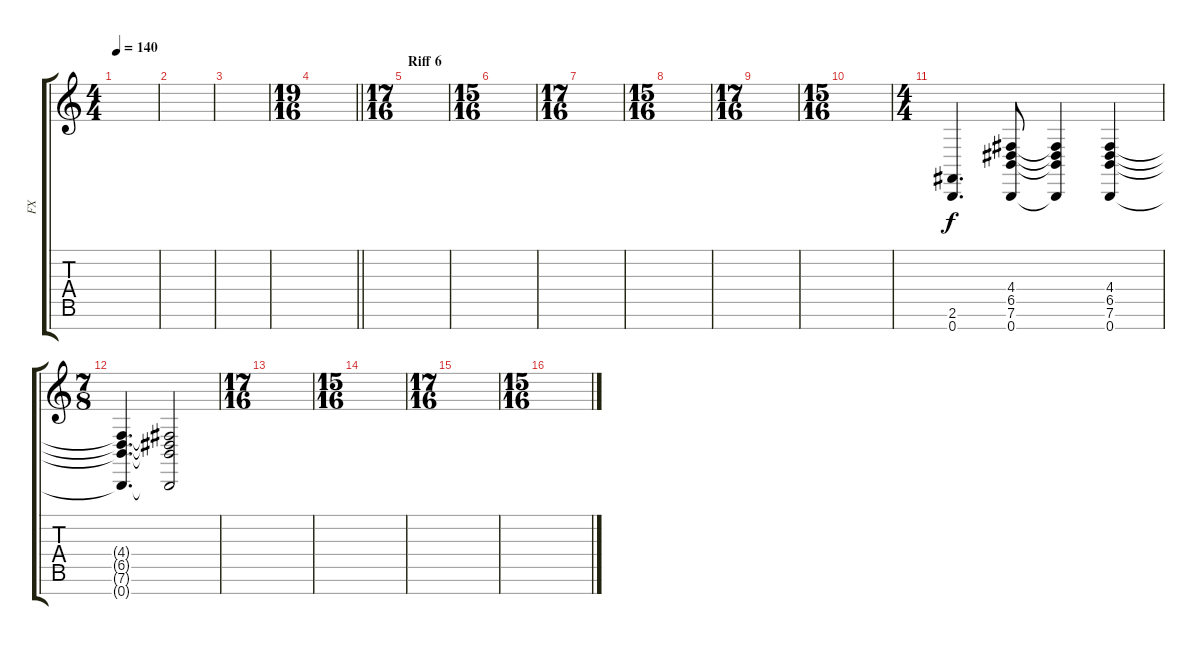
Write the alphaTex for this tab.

\track ("FX" "FX") {instrument fx2soundtrack}
\staff {score tabs}
\tuning (E4 B3 G3 D3 A2 E2 B1) {hide}
\ts (4 4)
\tempo 140
\clef g2
\ks c
|
|
|
\ts (19 16)
\barLineRight lightlight
|
\ts (17 16)
\section ("" "Riff 6")
|
\ts (15 16)
|
\ts (17 16)
|
\ts (15 16)
|
\ts (17 16)
|
\ts (15 16)
|
\ts (4 4)
(2.6 0.7).4{d} (4.4 6.5 7.6 0.7).8 (4.4{t} 6.5{t} 7.6{t} 0.7{t}).4 (4.4 6.5 7.6 0.7).4 |
\ts (7 8)
(4.4{t} 6.5{t} 7.6{t} 0.7{t}).4{d} (4.4{t} 6.5{t} 7.6{t} 0.7{t}).2 |
\ts (17 16)
|
\ts (15 16)
|
\ts (17 16)
|
\ts (15 16)
